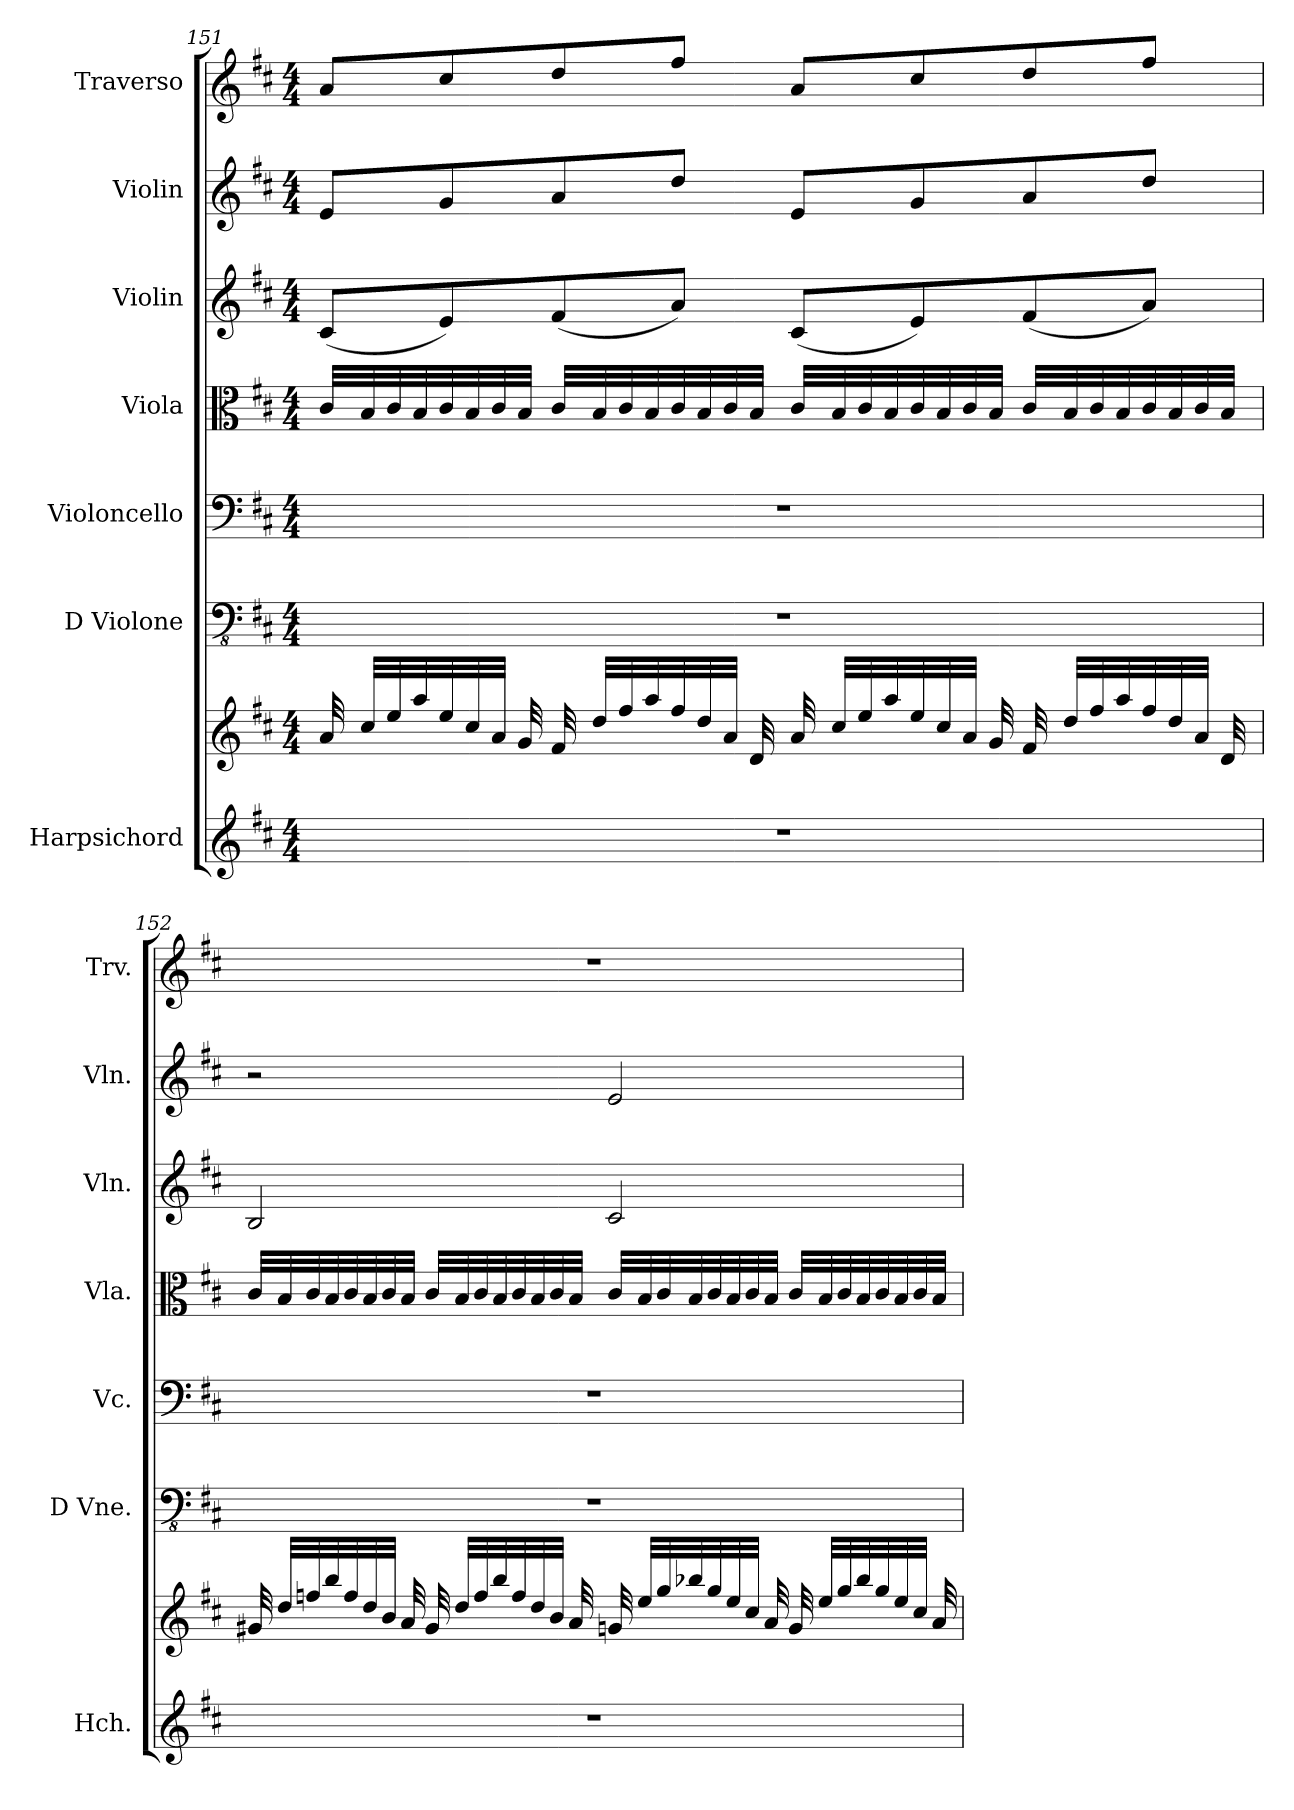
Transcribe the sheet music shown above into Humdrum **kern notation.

**kern	**kern	**kern	**kern	**kern	**kern	**kern	**kern
*part7	*part7	*part6	*part5	*part4	*part3	*part2	*part1
*staff8	*staff7	*staff6	*staff5	*staff4	*staff3	*staff2	*staff1
*I"Harpsichord	*	*I"D Violone	*I"Violoncello	*I"Viola	*I"Violin	*I"Violin	*I"Traverso
*I'Hch.	*	*I'D Vne.	*I'Vc.	*I'Vla.	*I'Vln.	*I'Vln.	*I'Trv.
!!LO:PB:g=z
*clefG2	*clefG2	*clefFv4	*clefF4	*clefC3	*clefG2	*clefG2	*clefG2
*	*	*ITrd7c12	*	*	*	*	*
*k[f#c#]	*k[f#c#]	*k[f#c#]	*k[f#c#]	*k[f#c#]	*k[f#c#]	*k[f#c#]	*k[f#c#]
*M4/4	*M4/4	*M4/4	*M4/4	*M4/4	*M4/4	*M4/4	*M4/4
=151	=151	=151	=151	=151	=151	=151	=151
1r	32a/	1r	1r	32c#/LLL	(<8c#/L	8e/L	8a/L
.	32cc#/LLL	.	.	32B/	.	.	.
.	32ee/	.	.	32c#/	.	.	.
.	32aa/	.	.	32B/	.	.	.
.	32ee/	.	.	32c#/	8e/)	8g/	8cc#/
.	32cc#/	.	.	32B/	.	.	.
.	32a/JJJ	.	.	32c#/	.	.	.
.	32g/	.	.	32B/JJJ	.	.	.
.	32f#/	.	.	32c#/LLL	(<8f#/	8a/	8dd/
.	32dd/LLL	.	.	32B/	.	.	.
.	32ff#/	.	.	32c#/	.	.	.
.	32aa/	.	.	32B/	.	.	.
.	32ff#/	.	.	32c#/	8a/J)	8dd/J	8ff#/J
.	32dd/	.	.	32B/	.	.	.
.	32a/JJJ	.	.	32c#/	.	.	.
.	32d/	.	.	32B/JJJ	.	.	.
.	32a/	.	.	32c#/LLL	(<8c#/L	8e/L	8a/L
.	32cc#/LLL	.	.	32B/	.	.	.
.	32ee/	.	.	32c#/	.	.	.
.	32aa/	.	.	32B/	.	.	.
.	32ee/	.	.	32c#/	8e/)	8g/	8cc#/
.	32cc#/	.	.	32B/	.	.	.
.	32a/JJJ	.	.	32c#/	.	.	.
.	32g/	.	.	32B/JJJ	.	.	.
.	32f#/	.	.	32c#/LLL	(<8f#/	8a/	8dd/
.	32dd/LLL	.	.	32B/	.	.	.
.	32ff#/	.	.	32c#/	.	.	.
.	32aa/	.	.	32B/	.	.	.
.	32ff#/	.	.	32c#/	8a/J)	8dd/J	8ff#/J
.	32dd/	.	.	32B/	.	.	.
.	32a/JJJ	.	.	32c#/	.	.	.
.	32d/	.	.	32B/JJJ	.	.	.
!!LO:PB:g=z
=152	=152	=152	=152	=152	=152	=152	=152
1r	32g#X/	1r	1r	32c#/LLL	2B/	2r	1r
.	32dd/LLL	.	.	32B/	.	.	.
.	32ffn/	.	.	32c#/	.	.	.
.	32bb/	.	.	32B/	.	.	.
.	32ff/	.	.	32c#/	.	.	.
.	32dd/	.	.	32B/	.	.	.
.	32b/JJJ	.	.	32c#/	.	.	.
.	32a/	.	.	32B/JJJ	.	.	.
.	32g#/	.	.	32c#/LLL	.	.	.
.	32dd/LLL	.	.	32B/	.	.	.
.	32ff/	.	.	32c#/	.	.	.
.	32bb/	.	.	32B/	.	.	.
.	32ff/	.	.	32c#/	.	.	.
.	32dd/	.	.	32B/	.	.	.
.	32b/JJJ	.	.	32c#/	.	.	.
.	32a/	.	.	32B/JJJ	.	.	.
.	32gn/	.	.	32c#/LLL	2c#/	2e/	.
.	32ee/LLL	.	.	32B/	.	.	.
.	32gg/	.	.	32c#/	.	.	.
.	32bb-X/	.	.	32B/	.	.	.
.	32gg/	.	.	32c#/	.	.	.
.	32ee/	.	.	32B/	.	.	.
.	32cc#/JJJ	.	.	32c#/	.	.	.
.	32a/	.	.	32B/JJJ	.	.	.
.	32g/	.	.	32c#/LLL	.	.	.
.	32ee/LLL	.	.	32B/	.	.	.
.	32gg/	.	.	32c#/	.	.	.
.	32bb-/	.	.	32B/	.	.	.
.	32gg/	.	.	32c#/	.	.	.
.	32ee/	.	.	32B/	.	.	.
.	32cc#/JJJ	.	.	32c#/	.	.	.
.	32a/	.	.	32B/JJJ	.	.	.
=	=	=	=	=	=	=	=
*-	*-	*-	*-	*-	*-	*-	*-
